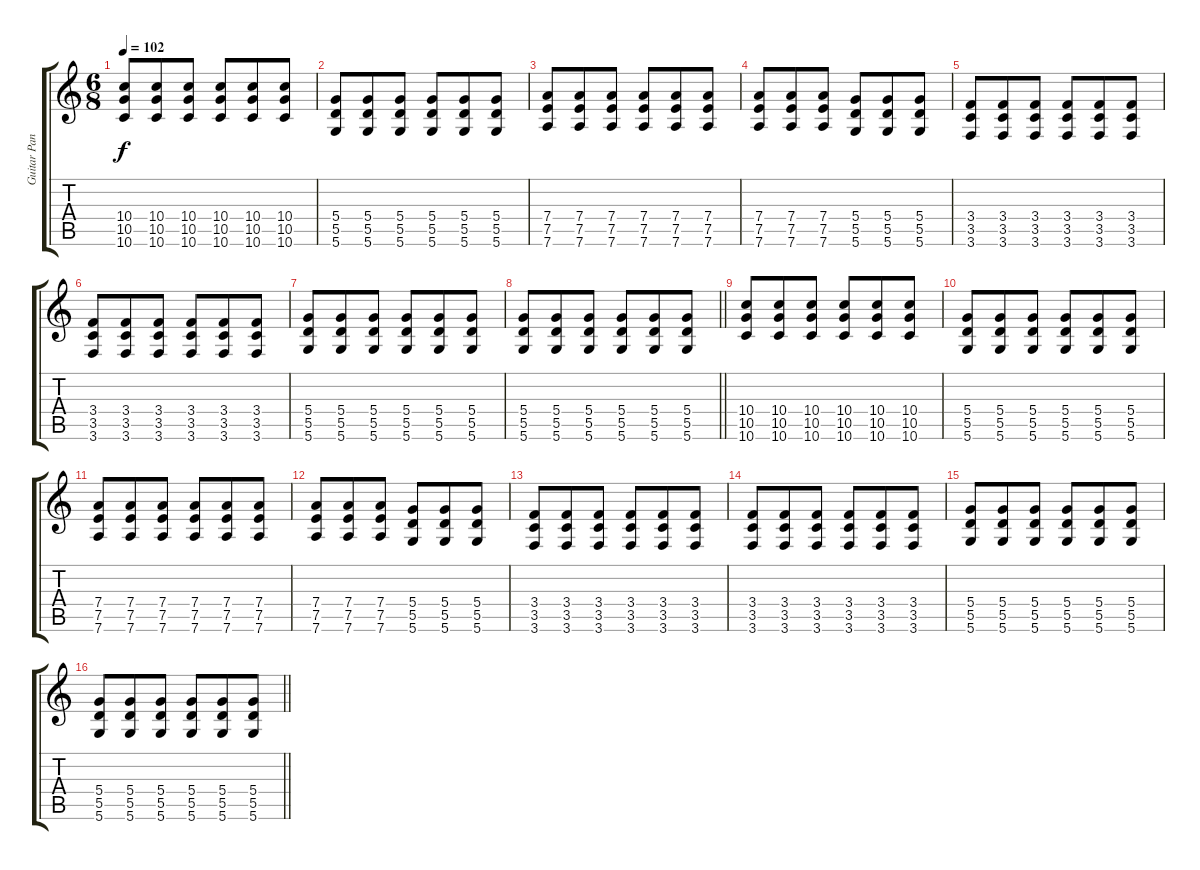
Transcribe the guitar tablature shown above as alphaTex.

\track ("Guitar Panned Central" "Guitar Pan") {instrument distortionguitar}
\staff {score tabs}
\tuning (E4 B3 G3 D3 A2 D2) {hide}
\ts (6 8)
\tempo 102
\clef g2
\ks aminor
(10.4 10.5 10.6).8{dy f} (10.4 10.5 10.6).8 (10.4 10.5 10.6).8 (10.4 10.5 10.6).8 (10.4 10.5 10.6).8 (10.4 10.5 10.6).8 |
(5.4 5.5 5.6).8 (5.4 5.5 5.6).8 (5.4 5.5 5.6).8 (5.4 5.5 5.6).8 (5.4 5.5 5.6).8 (5.4 5.5 5.6).8 |
(7.4 7.5 7.6).8 (7.4 7.5 7.6).8 (7.4 7.5 7.6).8 (7.4 7.5 7.6).8 (7.4 7.5 7.6).8 (7.4 7.5 7.6).8 |
(7.4 7.5 7.6).8 (7.4 7.5 7.6).8 (7.4 7.5 7.6).8 (5.4 5.5 5.6).8 (5.4 5.5 5.6).8 (5.4 5.5 5.6).8 |
(3.4 3.5 3.6).8 (3.4 3.5 3.6).8 (3.4 3.5 3.6).8 (3.4 3.5 3.6).8 (3.4 3.5 3.6).8 (3.4 3.5 3.6).8 |
(3.4 3.5 3.6).8 (3.4 3.5 3.6).8 (3.4 3.5 3.6).8 (3.4 3.5 3.6).8 (3.4 3.5 3.6).8 (3.4 3.5 3.6).8 |
(5.4 5.5 5.6).8 (5.4 5.5 5.6).8 (5.4 5.5 5.6).8 (5.4 5.5 5.6).8 (5.4 5.5 5.6).8 (5.4 5.5 5.6).8 |
\barLineRight lightlight
(5.4 5.5 5.6).8 (5.4 5.5 5.6).8 (5.4 5.5 5.6).8 (5.4 5.5 5.6).8 (5.4 5.5 5.6).8 (5.4 5.5 5.6).8 |
(10.4 10.5 10.6).8 (10.4 10.5 10.6).8 (10.4 10.5 10.6).8 (10.4 10.5 10.6).8 (10.4 10.5 10.6).8 (10.4 10.5 10.6).8 |
(5.4 5.5 5.6).8 (5.4 5.5 5.6).8 (5.4 5.5 5.6).8 (5.4 5.5 5.6).8 (5.4 5.5 5.6).8 (5.4 5.5 5.6).8 |
(7.4 7.5 7.6).8 (7.4 7.5 7.6).8 (7.4 7.5 7.6).8 (7.4 7.5 7.6).8 (7.4 7.5 7.6).8 (7.4 7.5 7.6).8 |
(7.4 7.5 7.6).8 (7.4 7.5 7.6).8 (7.4 7.5 7.6).8 (5.4 5.5 5.6).8 (5.4 5.5 5.6).8 (5.4 5.5 5.6).8 |
(3.4 3.5 3.6).8 (3.4 3.5 3.6).8 (3.4 3.5 3.6).8 (3.4 3.5 3.6).8 (3.4 3.5 3.6).8 (3.4 3.5 3.6).8 |
(3.4 3.5 3.6).8 (3.4 3.5 3.6).8 (3.4 3.5 3.6).8 (3.4 3.5 3.6).8 (3.4 3.5 3.6).8 (3.4 3.5 3.6).8 |
(5.4 5.5 5.6).8 (5.4 5.5 5.6).8 (5.4 5.5 5.6).8 (5.4 5.5 5.6).8 (5.4 5.5 5.6).8 (5.4 5.5 5.6).8 |
\barLineRight lightlight
(5.4 5.5 5.6).8 (5.4 5.5 5.6).8 (5.4 5.5 5.6).8 (5.4 5.5 5.6).8 (5.4 5.5 5.6).8 (5.4 5.5 5.6).8
